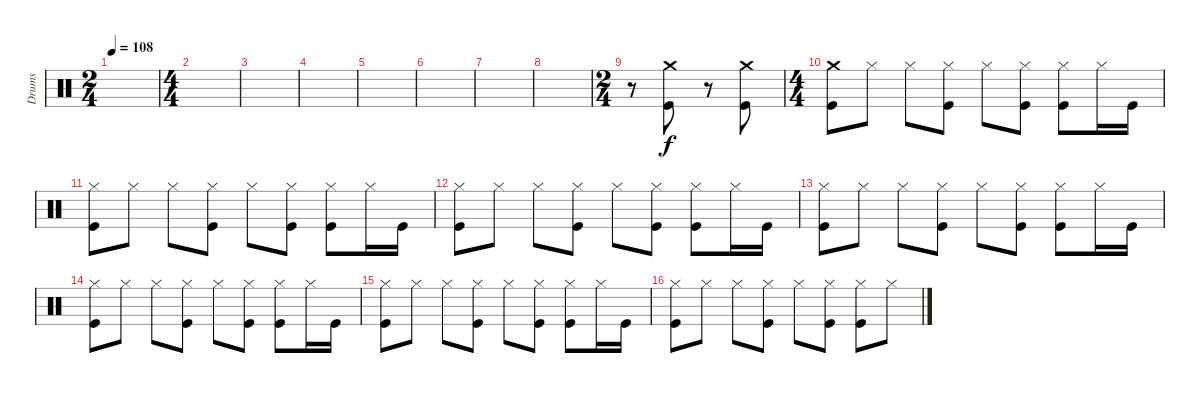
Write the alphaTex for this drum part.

\track ("Drums" "Drums") {instrument percussion}
\staff {score}
\articulation defaults
\ts (2 4)
\tempo 108
\clef neutral
\ks c
|
\ts (4 4)
|
|
|
|
|
|
|
\ts (2 4)
r.8 ("Kick (hit)" "Crash medium (hit)").8 r.8 ("Kick (hit)" "Crash medium (hit)").8 |
\ts (4 4)
("Crash medium (hit)" "Kick (hit)").8 "Hi-Hat (closed)".8 "Hi-Hat (closed)".8 ("Kick (hit)" "Hi-Hat (closed)").8 "Hi-Hat (closed)".8 ("Kick (hit)" "Hi-Hat (closed)").8 ("Kick (hit)" "Hi-Hat (closed)").8 "Hi-Hat (closed)".16 "Kick (hit)".16 |
("Kick (hit)" "Hi-Hat (closed)").8 "Hi-Hat (closed)".8 "Hi-Hat (closed)".8 ("Kick (hit)" "Hi-Hat (closed)").8 "Hi-Hat (closed)".8 ("Kick (hit)" "Hi-Hat (closed)").8 ("Kick (hit)" "Hi-Hat (closed)").8 "Hi-Hat (closed)".16 "Kick (hit)".16 |
("Kick (hit)" "Hi-Hat (closed)").8 "Hi-Hat (closed)".8 "Hi-Hat (closed)".8 ("Kick (hit)" "Hi-Hat (closed)").8 "Hi-Hat (closed)".8 ("Kick (hit)" "Hi-Hat (closed)").8 ("Kick (hit)" "Hi-Hat (closed)").8 "Hi-Hat (closed)".16 "Kick (hit)".16 |
("Kick (hit)" "Hi-Hat (closed)").8 "Hi-Hat (closed)".8 "Hi-Hat (closed)".8 ("Kick (hit)" "Hi-Hat (closed)").8 "Hi-Hat (closed)".8 ("Kick (hit)" "Hi-Hat (closed)").8 ("Kick (hit)" "Hi-Hat (closed)").8 "Hi-Hat (closed)".16 "Kick (hit)".16 |
("Kick (hit)" "Hi-Hat (closed)").8 "Hi-Hat (closed)".8 "Hi-Hat (closed)".8 ("Kick (hit)" "Hi-Hat (closed)").8 "Hi-Hat (closed)".8 ("Kick (hit)" "Hi-Hat (closed)").8 ("Kick (hit)" "Hi-Hat (closed)").8 "Hi-Hat (closed)".16 "Kick (hit)".16 |
("Kick (hit)" "Hi-Hat (closed)").8 "Hi-Hat (closed)".8 "Hi-Hat (closed)".8 ("Kick (hit)" "Hi-Hat (closed)").8 "Hi-Hat (closed)".8 ("Kick (hit)" "Hi-Hat (closed)").8 ("Kick (hit)" "Hi-Hat (closed)").8 "Hi-Hat (closed)".16 "Kick (hit)".16 |
("Kick (hit)" "Hi-Hat (closed)").8 "Hi-Hat (closed)".8 "Hi-Hat (closed)".8 ("Kick (hit)" "Hi-Hat (closed)").8 "Hi-Hat (closed)".8 ("Kick (hit)" "Hi-Hat (closed)").8 ("Kick (hit)" "Hi-Hat (closed)").8 "Hi-Hat (closed)".8
